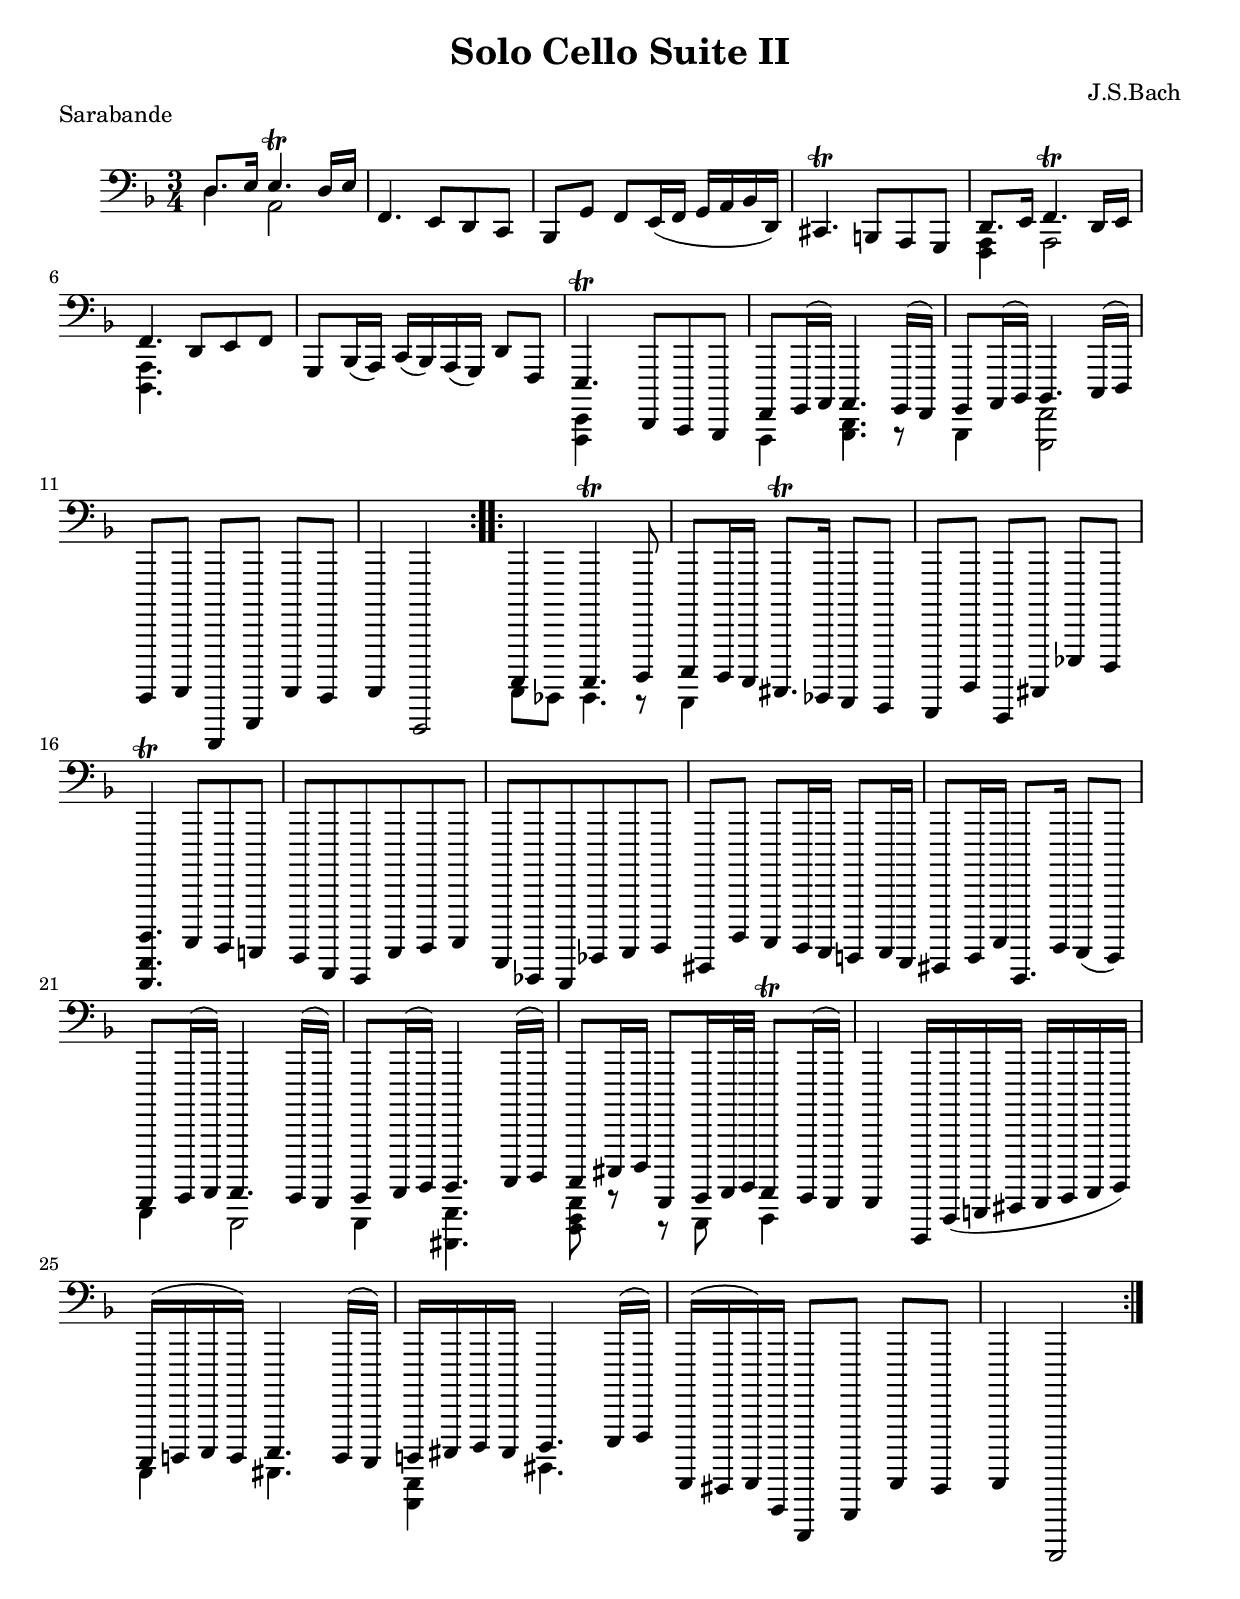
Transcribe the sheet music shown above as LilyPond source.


%% #(set! point-and-click line-column-location)

\header {
  title = "Solo Cello Suite II"
  piece ="Sarabande"
  composer = "J.S.Bach"
  editor = "August Wenzinger"
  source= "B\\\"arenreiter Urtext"

  texidoc = "The B\\\"arenreiter edition of the Cello Suites is the most
beautifully typeset piece of music in our collection of music (we both
own one. It is also lovely on French Horn). This piece follows the
same beaming as the printed edition. This is done in order to
benchmarkk the quality of the LilyPond output. As of lilypond 1.5.38,
the spacing is almost identical. With a line-break forced before
measure 25, we get back the linebreaking of Baerenreiter.



This file used to show spacing weaknesses. Now it shows weaknesses in
beam and slur handling.

Note that the Barenreiter edition contains an engraving mistake. The
second line begins with measure 6 (but prints 5).

"

}


\version "1.3.148"


sarabandeA =  \context Voice \notes \relative c {
  \property Staff.NoteCollision \set #'merge-differently-dotted = ##t
  < { d8. e16 e4.-\trill d16 e } \\
    { d4 a2 } >
  f4.  [e8 d c] |
  [bes g'] [f e16(f] [g a bes)d,] |
  cis4.-\trill [b8 a g] |

  %% check spacing without accs: 
  %%	c4.-\trill [bes8 a g] |
  
  < { d'8. e16 f4.-\trill d16 e |
      f4. [d8 e f] }
    \\
    { <a,4 f> a2 <a4. d,4.>  } > |
  %%5

  g8 bes16()a c()bes a()g d'8 f, |
  <  e4.-\trill
     \\ <a,,4 e'> >
  [d8 c bes]
  %%8
  < { f'8 g16()a a4. g16()f  |
      g8 a16()bes bes4. c16()d }
    \\
    { a,4 <bes4. d4. > r8 bes4 <g2 f'2>  }
  > |

  %% 11
  [e,8 f] [c, g'] [f' e] |
  f4 f,2 |
  < {  a'4 a4.-\trill bes8 
       c bes16 a } \\
    { [f8 es] es4. r8 d4 } >

  fis8.-\trill es16 d8 c |
  [bes g']
  \stemUp
  [a, fis']
  \stemBoth
  [es' d] |
  %%16
  < bes4.-\trill d, g, > [a8 g f!] |
  e bes a f' g a |
  d, as g es' f g |
  [cis, bes'] [a g16 f] [e!8 f16 d] |
  cis8 e16 a a,8. g'16 f8()e |
  %%21
  < { d e16()f f4. e16()d |
      e8 f16()g g4. a16()bes |
      a8 cis16 d d,8 e16 f32 g f8-\trill e16()d } \\
    { bes4 g2 |
      g4 <bes4. cis,> s8 |
      <d8 a f> r r g, a4 } >
  |
  \stemUp
  d4 d,16 a'( b cis d e f )g |
  \stemBoth
%  \break
  %%25
  < { a16(b c)b c4. b16()a |
      b cis d cis d4. e16()f | }
    \\
    { f,4 fis4. s8 |
      <d4 g,> gis4.   } >
  \voiceOne
  d16(cis)d f,
  [a,8 e']
  \oneVoice
  [d' cis] |
  d4 d,,2 |
}


sarabande =  \context Staff \notes<
  \apply #voicify-music \sarabandeA
  
>

\version "1.3.148"

sarabandeCelloGlobal =  \notes{
  \time 3/4
  \key f \major
  \clef bass
  \repeat "volta" 2 {
    s2.*12
  } \repeat "volta" 2 {
    s2.*16
  }
}

sarabandeCelloScripts =  \notes{
}

sarabandeCelloStaff =  \context Staff <
  \sarabande
  \sarabandeCelloGlobal
  \sarabandeCelloScripts
>

\score{
  \sarabandeCelloStaff
  \paper{
    indent = 7. \mm
    linewidth = 183.5 \mm
    \translator { \ScoreContext
		  %% SpacingSpanner \override #'maximum-duration-for-spacing = #(make-moment 1 16)


		}}
  \midi{ \tempo 4 = 40 }
  \header{
    opus= "" 
    piece ="Sarabande" }
}

%%% Local variables:
%%% LilyPond-indent-level:2
%%% End:
